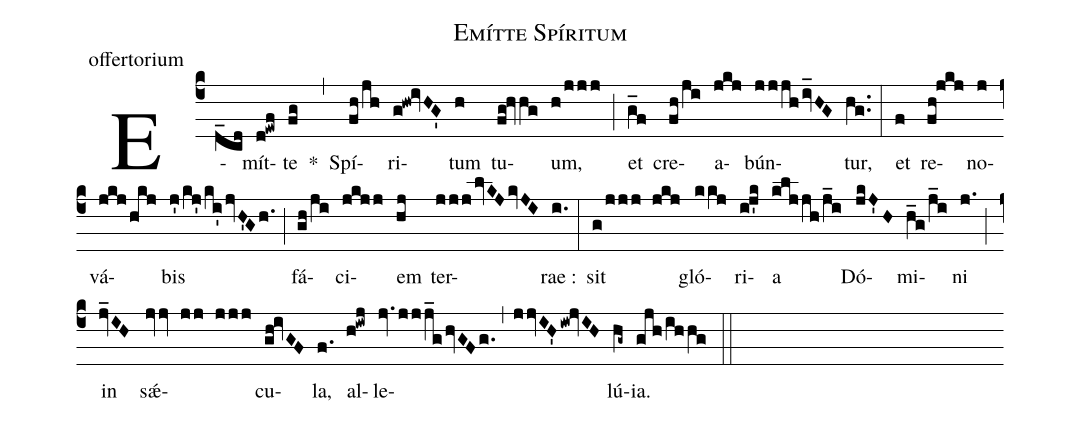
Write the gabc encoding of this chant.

name:Emítte Spíritum;
office-part:offertorium;
%%
(c4) E(d_cd)mít(d!ewf)te(fg) *(,) Spí(fh/jh)ri(g!hw!ivHG')tum(h) tu(fg!hvhg)um,(h/jjj) (;) et(g_f) cre(fh/ji)a(jkj)bún(jj/jhiv_HG)tur,(hg..) (:)
et(f) re(fh!jkj)no(j)vá(jkj/hkj)bis(j'/kj'/ki'jvH'Gh.) (;) fá(gh/ji)ci(jkjj)em(hj) ter(jjj/lvKJkvJI)rae :(i.) (:)
sit(g/jjj jkj) gló(kkj)ri(i!j'k)a(kljjh/j_i) Dó(jkJ'H)mi(h_g/j_i)ni(j.) (;) in(jv_IH) s<sp>'ae</sp>(jvv jj jjj)cu(gh!ivGF)la,(f.) al(h!iwj)le(jv.jjj_ghvGFg.,jjvIH'iw!jvIH)lú(hg~)ia.(gjh/ihhg) (::)
